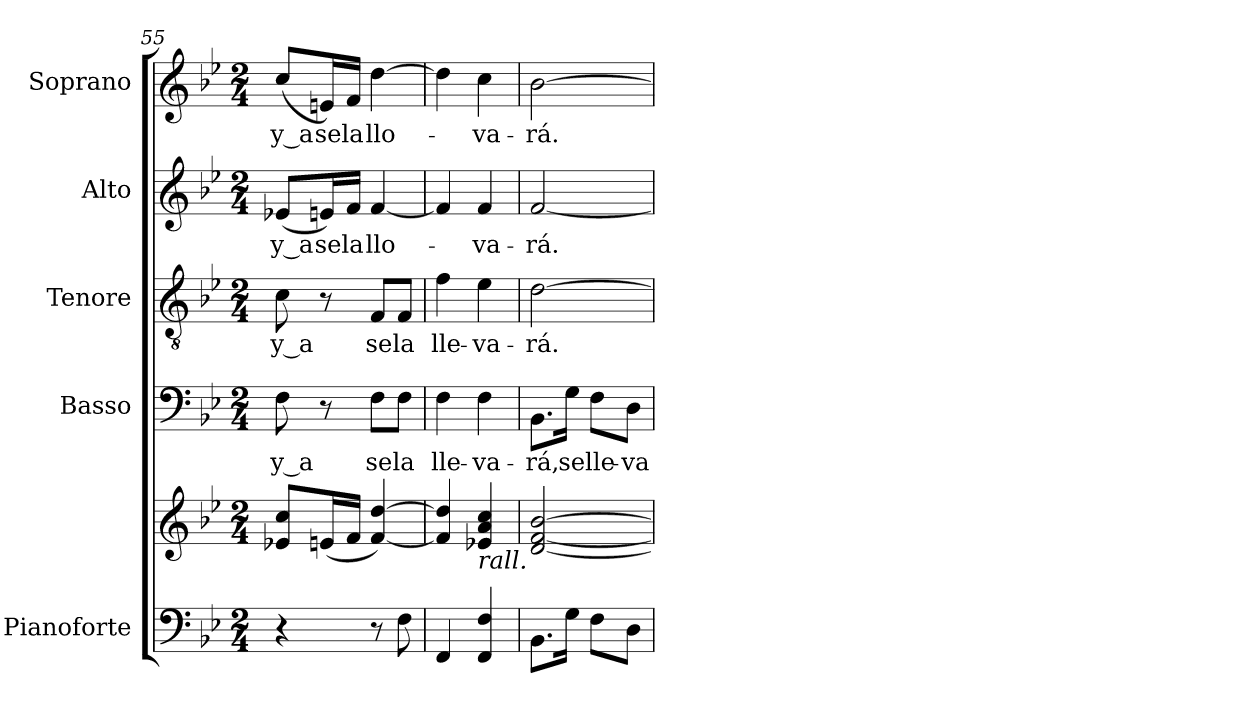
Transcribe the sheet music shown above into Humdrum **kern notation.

**kern	**kern	**kern	**text	**kern	**text	**kern	**text	**kern	**text
*part5	*part5	*part4	*part4	*part3	*part3	*part2	*part2	*part1	*part1
*staff6	*staff5	*staff4	*staff4	*staff3	*staff3	*staff2	*staff2	*staff1	*staff1
*I"Pianoforte	*	*I"Basso	*	*I"Tenore	*	*I"Alto	*	*I"Soprano	*
*	*	*I'B.	*	*I'T.	*	*I'A.	*	*I'S.	*
*clefF4	*clefG2	*clefF4	*	*clefGv2	*	*clefG2	*	*clefG2	*
*	*	*	*	*ITrd7c12	*	*	*	*	*
*k[b-e-]	*k[b-e-]	*k[b-e-]	*	*k[b-e-]	*	*k[b-e-]	*	*k[b-e-]	*
*B-:	*B-:	*B-:	*	*B-:	*	*B-:	*	*B-:	*
*M2/4	*M2/4	*M2/4	*	*M2/4	*	*M2/4	*	*M2/4	*
=55	=55	=55	=55	=55	=55	=55	=55	=55	=55
!	!	!	!LO:LY:b:color=#000000	!	!	!	!	!	!
!	!	!	!	!	!LO:LY:b:color=#000000	!	!	!	!
!	!	!	!	!	!	!	!LO:LY:b:color=#000000	!	!
!	!	!	!	!	!	!	!	!	!LO:LY:b:color=#000000
4r	8e-Xi/ 8cciL	8Fi\	y_a	8Ci\	y_a	(8e-Xi/L	y_a	(8cci/L	y_a
!	!	!	!	!	!	!	!LO:LY:b:color=#000000	!	!
!	!	!	!	!	!	!	!	!	!LO:LY:b:color=#000000
.	(16eni/L	8r	.	8r	.	16eni/L)	se	16eni/L)	se
!	!	!	!	!	!	!	!LO:LY:b:color=#000000	!	!
!	!	!	!	!	!	!	!	!	!LO:LY:b:color=#000000
.	16fi/JJ	.	.	.	.	16fi/JJ	la	16fi/JJ	la
!	!	!	!LO:LY:b:color=#000000	!	!	!	!	!	!
!	!	!	!	!	!LO:LY:b:color=#000000	!	!	!	!
!	!	!	!	!	!	!	!LO:LY:b:color=#000000	!	!
!	!	!	!	!	!	!	!	!	!LO:LY:b:color=#000000
8r	[4fi/ [4ddi)	8Fi\L	se	8FFi/L	se	[4fi/	llo-	[4ddi\	llo-
!	!	!	!LO:LY:b:color=#000000	!	!	!	!	!	!
!	!	!	!	!	!LO:LY:b:color=#000000	!	!	!	!
8Fi\	.	8Fi\J	la	8FFi/J	la	.	.	.	.
=56	=56	=56	=56	=56	=56	=56	=56	=56	=56
!	!	!	!LO:LY:b:color=#000000	!	!	!	!	!	!
!	!	!	!	!	!LO:LY:b:color=#000000	!	!	!	!
4FFi/	4fi/] 4ddi]	4Fi\	lle-	4Fi\	lle-	4fi/]	.	4ddi\]	.
!	!	!	!LO:LY:b:color=#000000	!	!	!	!	!	!
!	!	!	!	!	!LO:LY:b:color=#000000	!	!	!	!
!	!	!	!	!	!	!	!LO:LY:b:color=#000000	!	!
!	!LO:TX:b:i:t=rall.	!	!	!	!	!	!	!	!
!	!	!	!	!	!	!	!	!	!LO:LY:b:color=#000000
4FFi/ 4Fi	4e-Xi/ 4ai 4cci	4Fi\	-va-	4E-i\	-va-	4fi/	-va-	4cci\	-va-
=57	=57	=57	=57	=57	=57	=57	=57	=57	=57
!	!	!	!LO:LY:b:color=#000000	!	!	!	!	!	!
!	!	!	!	!	!LO:LY:b:color=#000000	!	!	!	!
!	!	!	!	!	!	!	!LO:LY:b:color=#000000	!	!
!	!	!	!	!	!	!	!	!	!LO:LY:b:color=#000000
8.BB-i\L	[2di/ [2fi [2b-i	8.BB-i\L	-rá,	[2Di\	-rá.	[2fi/	-rá.	[2b-i\	-rá.
!	!	!	!LO:LY:b:color=#000000	!	!	!	!	!	!
16Gi\Jk	.	16Gi\Jk	se	.	.	.	.	.	.
!	!	!	!LO:LY:b:color=#000000	!	!	!	!	!	!
8Fi\L	.	8Fi\L	lle-	.	.	.	.	.	.
!	!	!	!LO:LY:b:color=#000000	!	!	!	!	!	!
8Di\J	.	8Di\J	-va-	.	.	.	.	.	.
=	=	=	=	=	=	=	=	=	=
*-	*-	*-	*-	*-	*-	*-	*-	*-	*-
